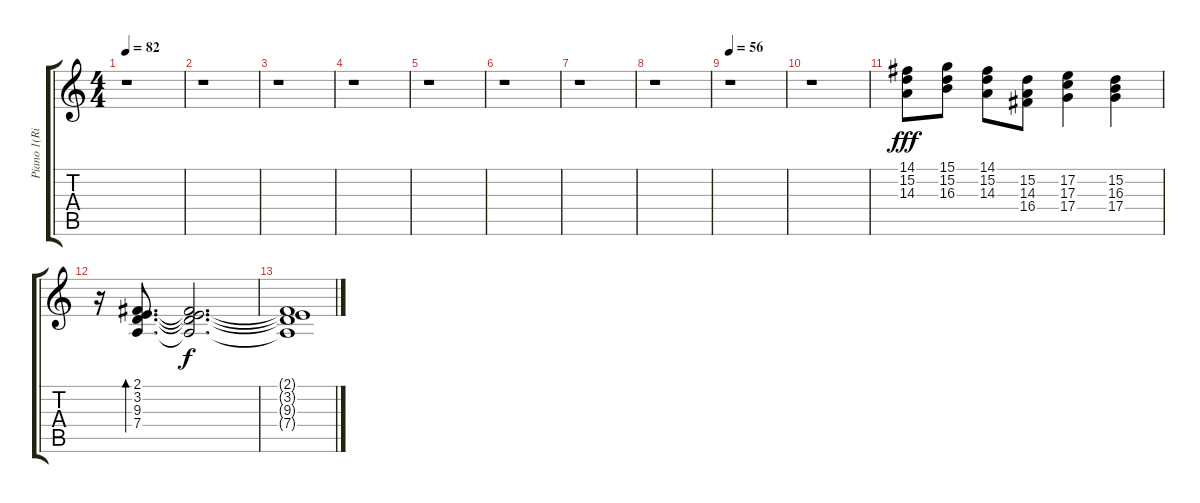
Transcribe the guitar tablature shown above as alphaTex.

\track ("Piano 1(Right Hand)" "Piano 1(Ri") {instrument acousticgrandpiano}
\staff {score tabs}
\tuning (E4 B3 G3 D3 A2 E2) {hide}
\ts (4 4)
\tempo 82
\clef g2
\ks c
r.1{dy f} |
r.1 |
r.1 |
r.1 |
r.1 |
r.1 |
r.1 |
r.1 |
\tempo 56
r.1 |
r.1 |
(14.1 15.2 14.3).8{dy fff} (15.1 15.2 16.3).8 (14.1 15.2 14.3).8 (15.2 14.3 16.4).8 (17.2 17.3 17.4).4 (15.2 16.3 17.4).4 |
r.16 (2.1 3.2 9.3 7.4).8{d bd 240} (2.1{t} 3.2{t} 9.3{t} 7.4{t}).2{d dy f} |
(2.1{t} 3.2{t} 9.3{t} 7.4{t}).1
